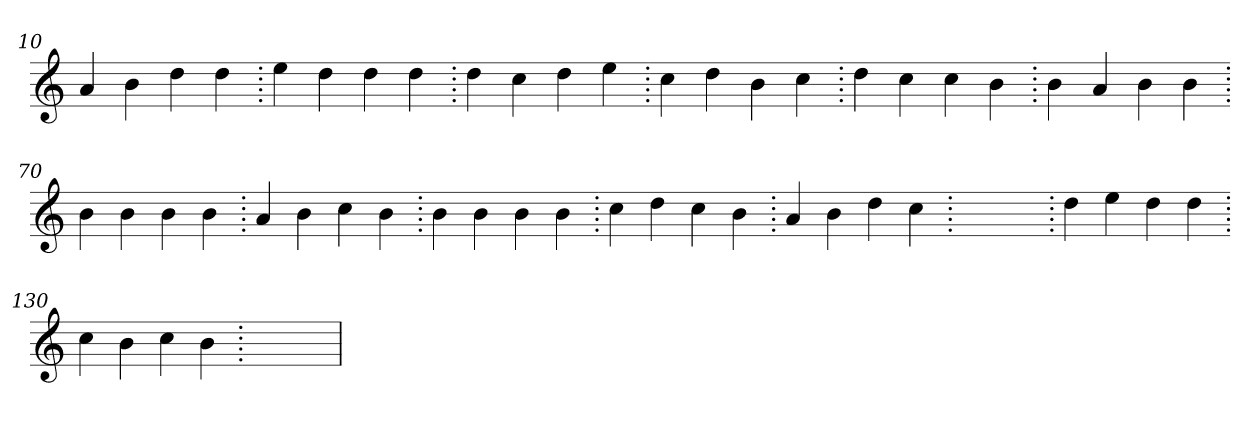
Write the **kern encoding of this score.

**kern
*part1
*staff1
*clefG2
=10.
4a
4b
4dd
4dd
=20.
4ee
4dd
4dd
4dd
=30.
4dd
4cc
4dd
4ee
=40.
4cc
4dd
4b
4cc
=50.
4dd
4cc
4cc
4b
=60.
4b
4a
4b
4b
=70.
4b
4b
4b
4b
=80.
4a
4b
4cc
4b
=90.
4b
4b
4b
4b
=100.
4cc
4dd
4cc
4b
=110.
4a
4b
4dd
4cc
=120.
1ryy
=120.
4dd
4ee
4dd
4dd
=130.
4cc
4b
4cc
4b
=140.
1ryy
=
*-
